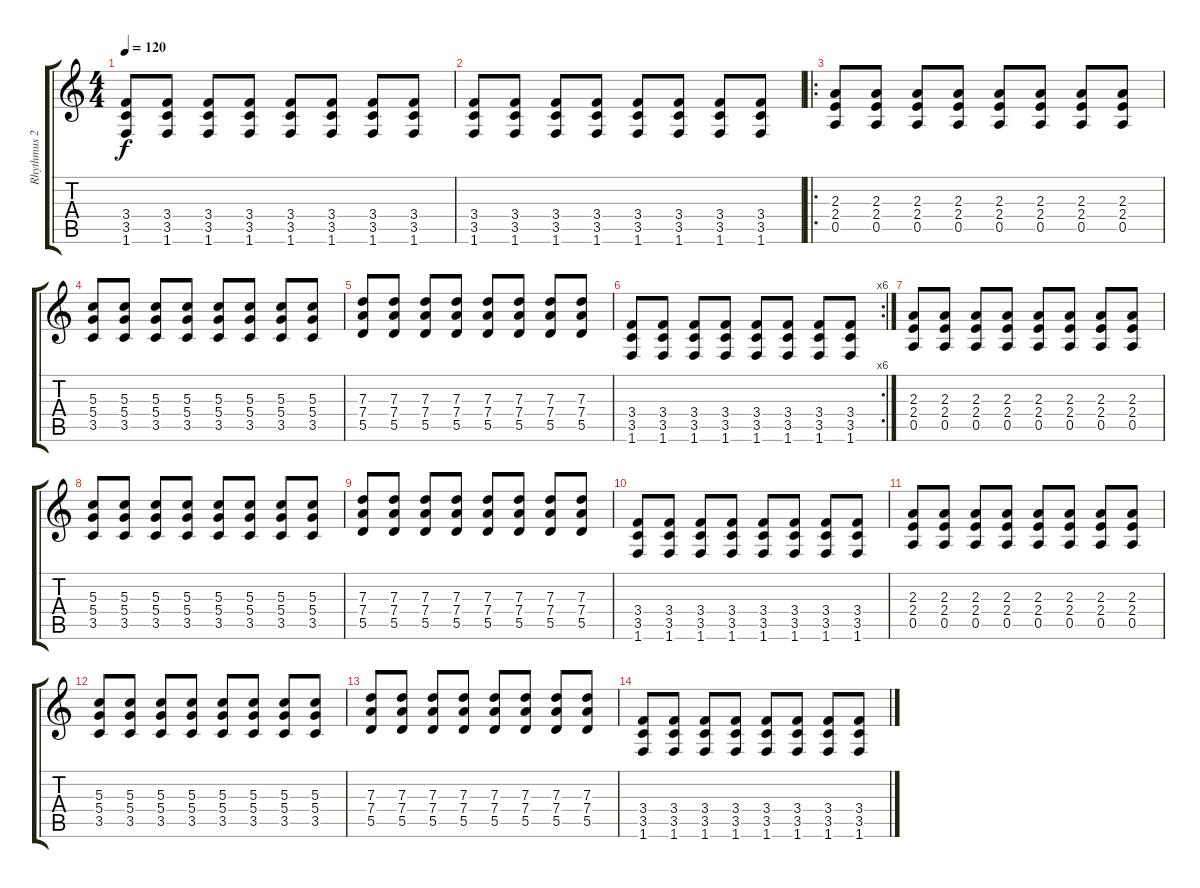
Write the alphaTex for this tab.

\track ("Rhythmus 2" "Rhythmus 2") {instrument distortionguitar}
\staff {score tabs}
\tuning (E4 B3 G3 D3 A2 E2) {hide}
\ts (4 4)
\tempo 120
\clef g2
\ks c
(3.4 3.5 1.6).8{dy f} (3.4 3.5 1.6).8 (3.4 3.5 1.6).8 (3.4 3.5 1.6).8 (3.4 3.5 1.6).8 (3.4 3.5 1.6).8 (3.4 3.5 1.6).8 (3.4 3.5 1.6).8 |
(3.4 3.5 1.6).8 (3.4 3.5 1.6).8 (3.4 3.5 1.6).8 (3.4 3.5 1.6).8 (3.4 3.5 1.6).8 (3.4 3.5 1.6).8 (3.4 3.5 1.6).8 (3.4 3.5 1.6).8 |
\ro
(2.3 2.4 0.5).8 (2.3 2.4 0.5).8 (2.3 2.4 0.5).8 (2.3 2.4 0.5).8 (2.3 2.4 0.5).8 (2.3 2.4 0.5).8 (2.3 2.4 0.5).8 (2.3 2.4 0.5).8 |
(5.3 5.4 3.5).8 (5.3 5.4 3.5).8 (5.3 5.4 3.5).8 (5.3 5.4 3.5).8 (5.3 5.4 3.5).8 (5.3 5.4 3.5).8 (5.3 5.4 3.5).8 (5.3 5.4 3.5).8 |
(7.3 7.4 5.5).8 (7.3 7.4 5.5).8 (7.3 7.4 5.5).8 (7.3 7.4 5.5).8 (7.3 7.4 5.5).8 (7.3 7.4 5.5).8 (7.3 7.4 5.5).8 (7.3 7.4 5.5).8 |
\rc 6
(3.4 3.5 1.6).8 (3.4 3.5 1.6).8 (3.4 3.5 1.6).8 (3.4 3.5 1.6).8 (3.4 3.5 1.6).8 (3.4 3.5 1.6).8 (3.4 3.5 1.6).8 (3.4 3.5 1.6).8 |
(2.3 2.4 0.5).8 (2.3 2.4 0.5).8 (2.3 2.4 0.5).8 (2.3 2.4 0.5).8 (2.3 2.4 0.5).8 (2.3 2.4 0.5).8 (2.3 2.4 0.5).8 (2.3 2.4 0.5).8 |
(5.3 5.4 3.5).8 (5.3 5.4 3.5).8 (5.3 5.4 3.5).8 (5.3 5.4 3.5).8 (5.3 5.4 3.5).8 (5.3 5.4 3.5).8 (5.3 5.4 3.5).8 (5.3 5.4 3.5).8 |
(7.3 7.4 5.5).8 (7.3 7.4 5.5).8 (7.3 7.4 5.5).8 (7.3 7.4 5.5).8 (7.3 7.4 5.5).8 (7.3 7.4 5.5).8 (7.3 7.4 5.5).8 (7.3 7.4 5.5).8 |
(3.4 3.5 1.6).8 (3.4 3.5 1.6).8 (3.4 3.5 1.6).8 (3.4 3.5 1.6).8 (3.4 3.5 1.6).8 (3.4 3.5 1.6).8 (3.4 3.5 1.6).8 (3.4 3.5 1.6).8 |
(2.3 2.4 0.5).8 (2.3 2.4 0.5).8 (2.3 2.4 0.5).8 (2.3 2.4 0.5).8 (2.3 2.4 0.5).8 (2.3 2.4 0.5).8 (2.3 2.4 0.5).8 (2.3 2.4 0.5).8 |
(5.3 5.4 3.5).8 (5.3 5.4 3.5).8 (5.3 5.4 3.5).8 (5.3 5.4 3.5).8 (5.3 5.4 3.5).8 (5.3 5.4 3.5).8 (5.3 5.4 3.5).8 (5.3 5.4 3.5).8 |
(7.3 7.4 5.5).8 (7.3 7.4 5.5).8 (7.3 7.4 5.5).8 (7.3 7.4 5.5).8 (7.3 7.4 5.5).8 (7.3 7.4 5.5).8 (7.3 7.4 5.5).8 (7.3 7.4 5.5).8 |
(3.4 3.5 1.6).8 (3.4 3.5 1.6).8 (3.4 3.5 1.6).8 (3.4 3.5 1.6).8 (3.4 3.5 1.6).8 (3.4 3.5 1.6).8 (3.4 3.5 1.6).8 (3.4 3.5 1.6).8
